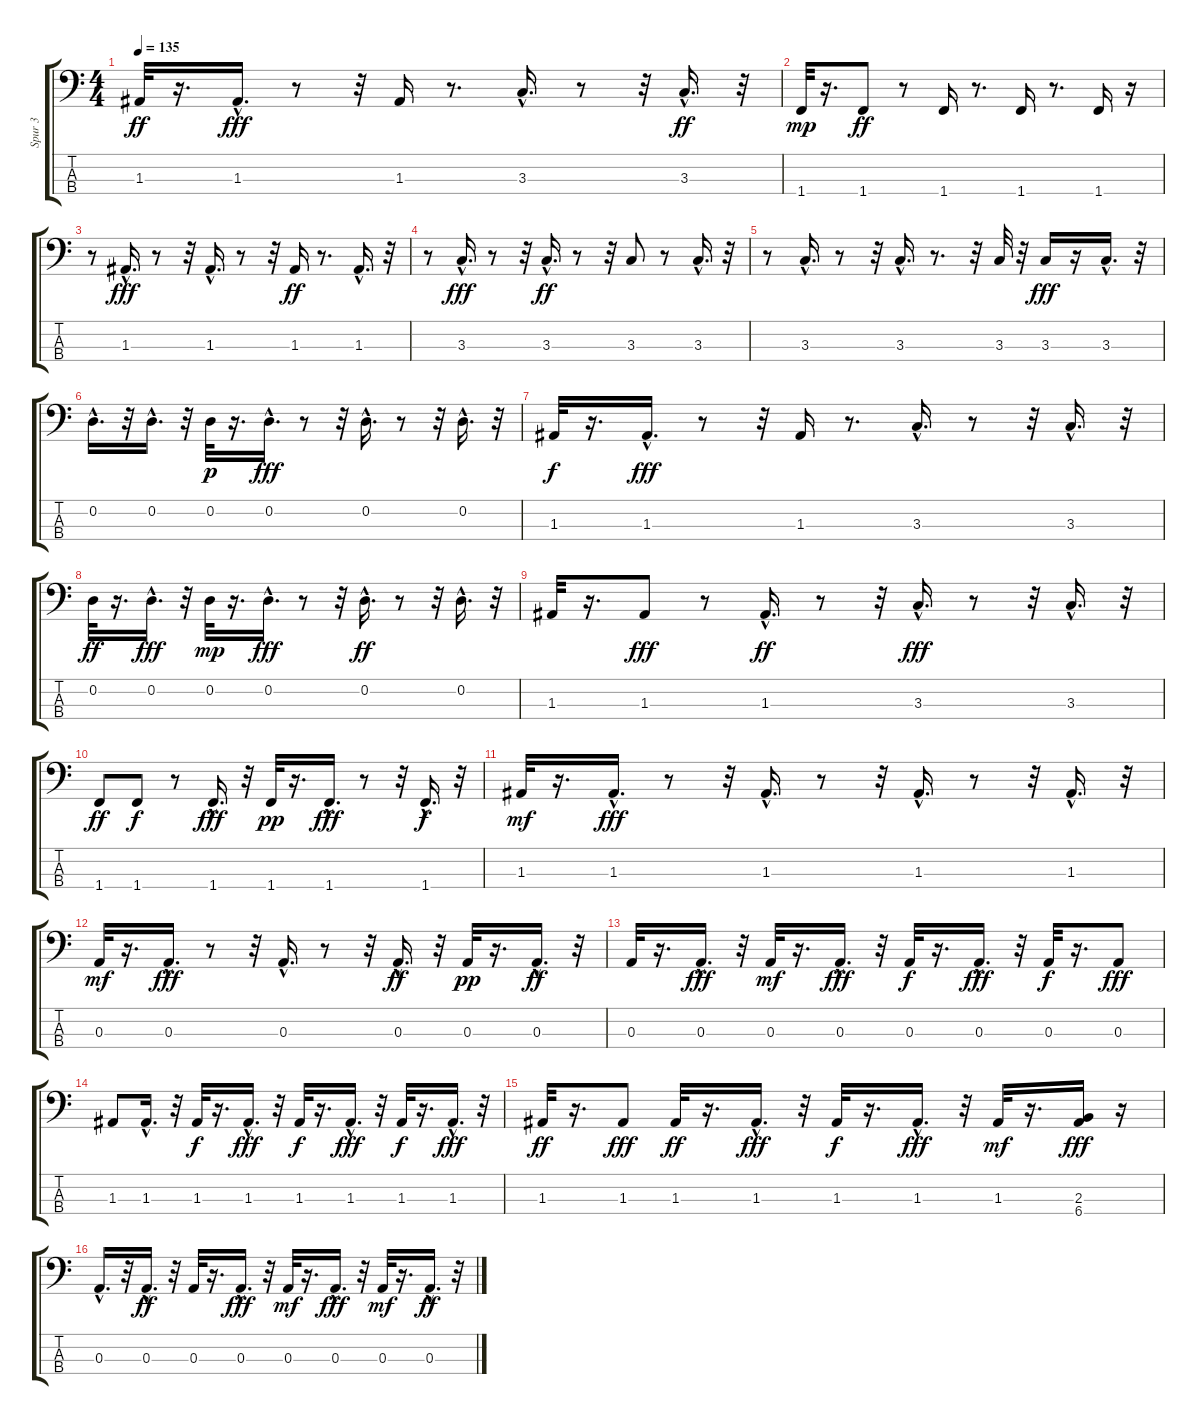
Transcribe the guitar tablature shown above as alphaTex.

\track ("Spur 3" "Spur 3") {instrument synthbass1}
\staff {score tabs}
\tuning (G2 D2 A1 E1) {hide}
\ts (4 4)
\tempo 135
\clef f4
\ks c
1.3.32{dy ff} r.16{d} 1.3{hac}.16{d dy fff} r.8 r.32 1.3.16 r.8{d} 3.3{hac}.16{d} r.8 r.32 3.3{hac}.16{d dy ff} r.32 |
1.4.32{dy mp} r.16{d} 1.4.8{dy ff} r.8 1.4.16 r.8{d} 1.4.16 r.8{d} 1.4.16 r.16 |
r.8 1.3{hac}.16{d dy fff} r.8 r.32 1.3{hac}.16{d} r.8 r.32 1.3.16{dy ff} r.8{d} 1.3{hac}.16{d} r.32 |
r.8 3.3{hac}.16{d dy fff} r.8 r.32 3.3{hac}.16{d dy ff} r.8 r.32 3.3.8 r.8 3.3{hac}.16{d} r.32 |
r.8 3.3{hac}.16{d} r.8 r.32 3.3{hac}.16{d} r.8{d} r.32 3.3.32 r.32 3.3.16{dy fff} r.16 3.3{hac}.16{d} r.32 |
0.2{hac}.16{d} r.32 0.2{hac}.16{d} r.32 0.2.32{dy p} r.16{d} 0.2{hac}.16{d dy fff} r.8 r.32 0.2{hac}.16{d} r.8 r.32 0.2{hac}.16{d} r.32 |
1.3.32{dy f} r.16{d} 1.3{hac}.16{d dy fff} r.8 r.32 1.3.16 r.8{d} 3.3{hac}.16{d} r.8 r.32 3.3{hac}.16{d} r.32 |
0.2.32{dy ff} r.16{d} 0.2{hac}.16{d dy fff} r.32 0.2.32{dy mp} r.16{d} 0.2{hac}.16{d dy fff} r.8 r.32 0.2{hac}.16{d dy ff} r.8 r.32 0.2{hac}.16{d} r.32 |
1.3.32 r.16{d} 1.3.8{dy fff} r.8 1.3{hac}.16{d dy ff} r.8 r.32 3.3{hac}.16{d dy fff} r.8 r.32 3.3{hac}.16{d} r.32 |
1.4.8{dy ff} 1.4.8{dy f} r.8 1.4{hac}.16{d dy fff} r.32 1.4.32{dy pp} r.16{d} 1.4{hac}.16{d dy fff} r.8 r.32 1.4{hac}.16{d dy f} r.32 |
1.3.32{dy mf} r.16{d} 1.3{hac}.16{d dy fff} r.8 r.32 1.3{hac}.16{d} r.8 r.32 1.3{hac}.16{d} r.8 r.32 1.3{hac}.16{d} r.32 |
0.3.32{dy mf} r.16{d} 0.3{hac}.16{d dy fff} r.8 r.32 0.3{hac}.16{d} r.8 r.32 0.3{hac}.16{d dy ff} r.32 0.3.32{dy pp} r.16{d} 0.3{hac}.16{d dy ff} r.32 |
0.3.32 r.16{d} 0.3{hac}.16{d dy fff} r.32 0.3.32{dy mf} r.16{d} 0.3{hac}.16{d dy fff} r.32 0.3.32{dy f} r.16{d} 0.3{hac}.16{d dy fff} r.32 0.3.32{dy f} r.16{d} 0.3.8{dy fff} |
1.3.8 1.3{hac}.16{d} r.32 1.3.32{dy f} r.16{d} 1.3{hac}.16{d dy fff} r.32 1.3.32{dy f} r.16{d} 1.3{hac}.16{d dy fff} r.32 1.3.32{dy f} r.16{d} 1.3{hac}.16{d dy fff} r.32 |
1.3.32{dy ff} r.16{d} 1.3.8{dy fff} 1.3.32{dy ff} r.16{d} 1.3{hac}.16{d dy fff} r.32 1.3.32{dy f} r.16{d} 1.3{hac}.16{d dy fff} r.32 1.3.32{dy mf} r.16{d} (2.3 6.4).16{dy fff} r.16 |
0.3{hac}.16{d} r.32 0.3{hac}.16{d dy ff} r.32 0.3.32 r.16{d} 0.3{hac}.16{d dy fff} r.32 0.3.32{dy mf} r.16{d} 0.3{hac}.16{d dy fff} r.32 0.3.32{dy mf} r.16{d} 0.3{hac}.16{d dy ff} r.32
